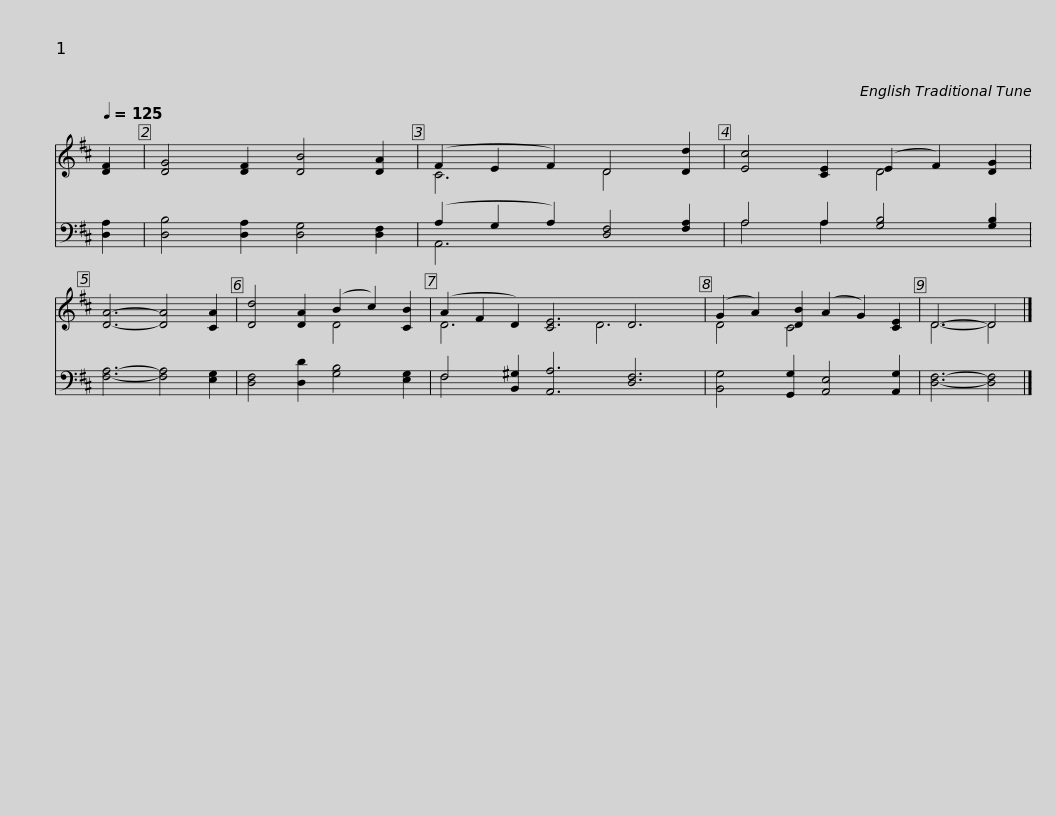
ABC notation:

X:1
%%score ( 1 2 ) ( 3 4 )
L:1/8
Q:1/4=125
M:none
I:linebreak $
K:D
V:1 treble
V:2 treble
V:3 bass
V:4 bass
V:1
 [DF]2 | [DG]4 [DF]2 [DB]4 [DA]2 | (F2 E2 F2) D4 [Dd]2 | [Ec]4 [CE]2 (E2 F2) [DG]2 | [DA]6- [DA]4 [CA]2 | %5
 [Dd]4 [DA]2 (B2 c2) [CB]2 | (A2 F2 D2) [CE]6 D6 |$ (G2 A2) [DB]2 (A2 G2) [CE]2 | D6- D4 |] %9
V:2
 x2 | x12 | C6 D4 x2 | x6 D4 x2 | x12 | %5
 x6 D4 x2 | D6 x4 D6 x2 |$ D4 C4 x4 | D6- D4 |] %9
V:3
 [D,A,]2 | [D,B,]4 [D,A,]2 [D,G,]4 [D,F,]2 | (A,2 G,2 A,2) [D,F,]4 [F,A,]2 | A,4 A,2 [G,B,]4 [G,B,]2 | [F,A,]6- [F,A,]4 [E,G,]2 | %5
 [D,F,]4 [D,D]2 [G,B,]4 [E,G,]2 | F,4 [B,,^G,]2 [A,,A,]6 [D,F,]6 |$ [B,,G,]4 [G,,G,]2 [A,,E,]4 [A,,G,]2 | [D,F,]6- [D,F,]4 |] %9
V:4
 x2 | x12 | A,,6 x6 | A,4 A,2 x6 | x12 | %5
 x12 | F,4 x14 |$ x12 | x10 |] %9
